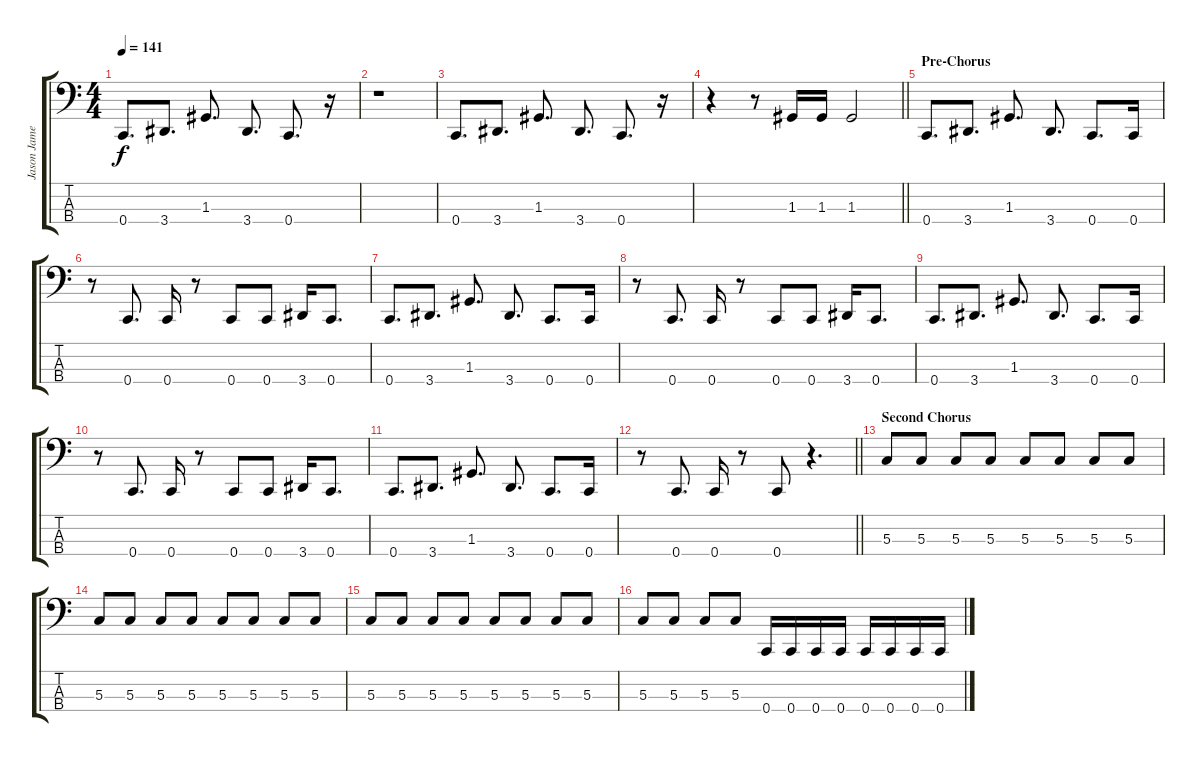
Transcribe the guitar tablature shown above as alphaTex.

\track ("Jason James" "Jason Jame") {instrument electricbasspick}
\staff {score tabs}
\tuning (F2 C2 G1 C1) {hide}
\ts (4 4)
\tempo 141
\clef f4
\ks c
0.4.8{d dy f} 3.4.8{d} 1.3.8{d} 3.4.8{d} 0.4.8{d} r.16 |
r.1 |
0.4.8{d} 3.4.8{d} 1.3.8{d} 3.4.8{d} 0.4.8{d} r.16 |
\barLineRight lightlight
r.4 r.8 1.3.16 1.3.16 1.3.2 |
\section ("" "Pre-Chorus")
0.4.8{d} 3.4.8{d} 1.3.8{d} 3.4.8{d} 0.4.8{d} 0.4.16 |
r.8 0.4.8{d} 0.4.16 r.8 0.4.8 0.4.8 3.4.16 0.4.8{d} |
0.4.8{d} 3.4.8{d} 1.3.8{d} 3.4.8{d} 0.4.8{d} 0.4.16 |
r.8 0.4.8{d} 0.4.16 r.8 0.4.8 0.4.8 3.4.16 0.4.8{d} |
0.4.8{d} 3.4.8{d} 1.3.8{d} 3.4.8{d} 0.4.8{d} 0.4.16 |
r.8 0.4.8{d} 0.4.16 r.8 0.4.8 0.4.8 3.4.16 0.4.8{d} |
0.4.8{d} 3.4.8{d} 1.3.8{d} 3.4.8{d} 0.4.8{d} 0.4.16 |
\barLineRight lightlight
r.8 0.4.8{d} 0.4.16 r.8 0.4.8 r.4{d} |
\section ("" "Second Chorus")
5.3.8 5.3.8 5.3.8 5.3.8 5.3.8 5.3.8 5.3.8 5.3.8 |
5.3.8 5.3.8 5.3.8 5.3.8 5.3.8 5.3.8 5.3.8 5.3.8 |
5.3.8 5.3.8 5.3.8 5.3.8 5.3.8 5.3.8 5.3.8 5.3.8 |
5.3.8 5.3.8 5.3.8 5.3.8 0.4.16 0.4.16 0.4.16 0.4.16 0.4.16 0.4.16 0.4.16 0.4.16
